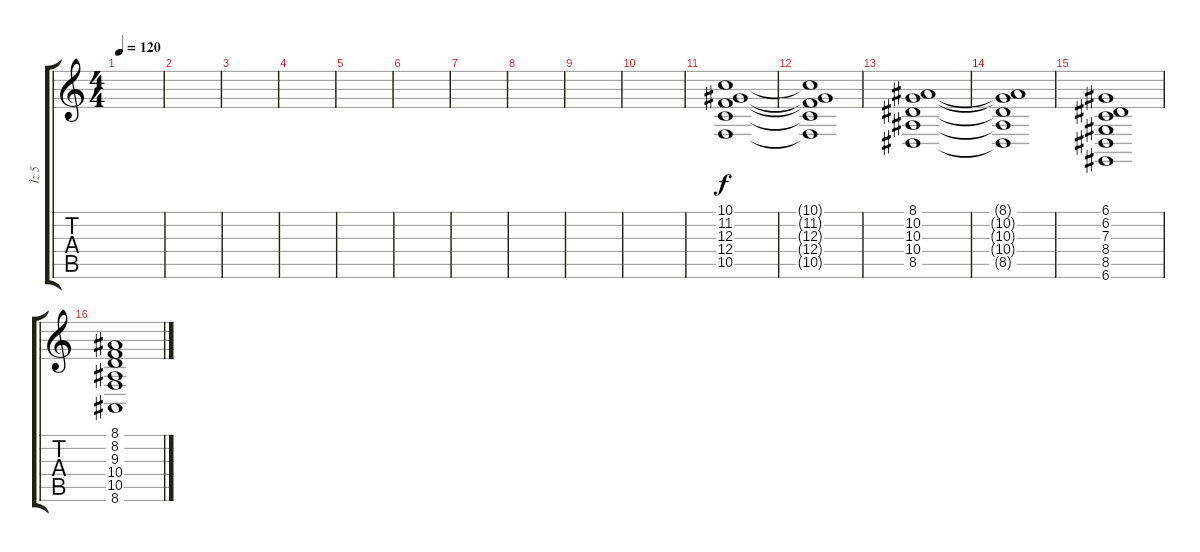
\track ("İz 5" "İz 5") {instrument stringensemble1}
\staff {score tabs}
\tuning (D4 A3 F3 C3 G2 D2) {hide}
\ts (4 4)
\tempo 120
\clef g2
\ks c
|
|
|
|
|
|
|
|
|
|
(10.1 11.2 12.3 12.4 10.5).1 |
(10.1{t} 11.2{t} 12.3{t} 12.4{t} 10.5{t}).1 |
(8.1 10.2 10.3 10.4 8.5).1 |
(8.1{t} 10.2{t} 10.3{t} 10.4{t} 8.5{t}).1 |
(6.1 6.2 7.3 8.4 8.5 6.6).1 |
(8.1 8.2 9.3 10.4 10.5 8.6).1
